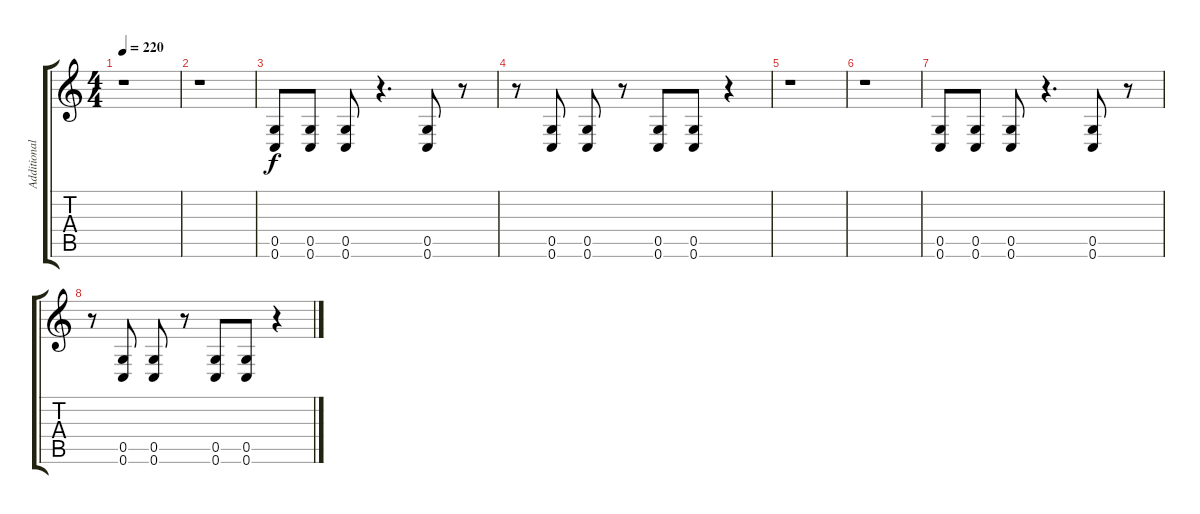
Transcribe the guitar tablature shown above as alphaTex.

\track ("Additional Guitar" "Additional") {instrument distortionguitar}
\staff {score tabs}
\tuning (D4 A3 F3 C3 G2 C2) {hide}
\ts (4 4)
\tempo 220
\clef g2
\ks c
r.1{dy f} |
r.1 |
(0.5 0.6).8 (0.5 0.6).8 (0.5 0.6).8 r.4{d} (0.5 0.6).8 r.8 |
r.8 (0.5 0.6).8 (0.5 0.6).8 r.8 (0.5 0.6).8 (0.5 0.6).8 r.4 |
r.1 |
r.1 |
(0.5 0.6).8 (0.5 0.6).8 (0.5 0.6).8 r.4{d} (0.5 0.6).8 r.8 |
r.8 (0.5 0.6).8 (0.5 0.6).8 r.8 (0.5 0.6).8 (0.5 0.6).8 r.4
